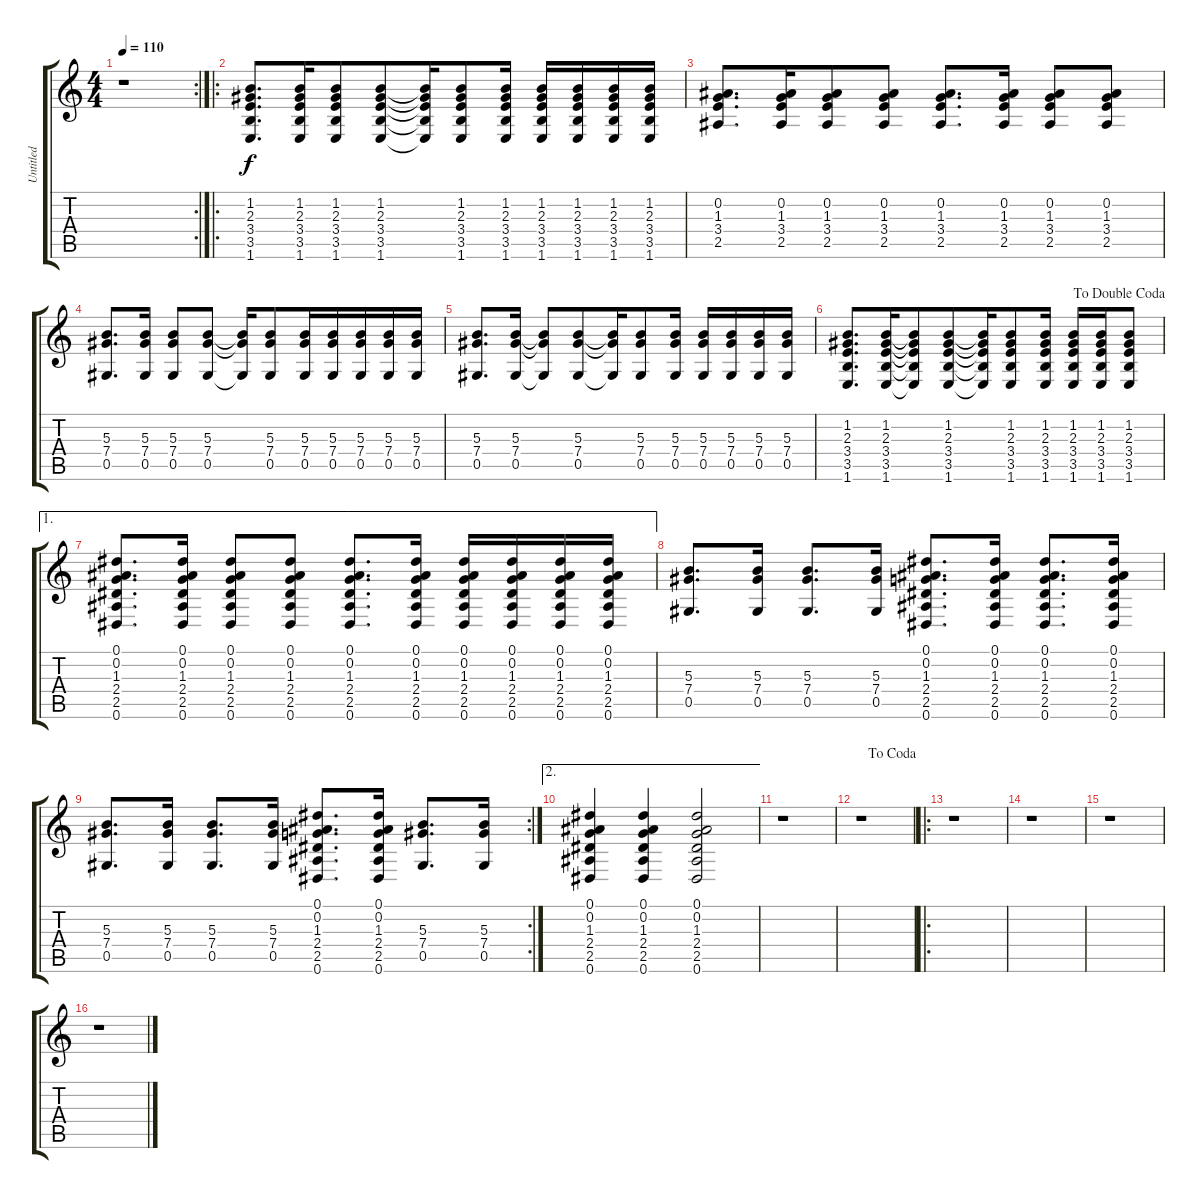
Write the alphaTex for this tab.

\track ("Untitled" "Untitled") {instrument acousticguitarnylon}
\staff {score tabs}
\tuning (Eb4 Bb3 Gb3 Db3 Ab2 Eb2) {hide}
\rc 2
\ts (4 4)
\tempo 110
\clef g2
\ks c
r.1{dy f} |
\ro
(1.2 2.3 3.4 3.5 1.6).8{d beam merge} (1.2 2.3 3.4 3.5 1.6).16{beam merge} (1.2 2.3 3.4 3.5 1.6).8 (1.2 2.3 3.4 3.5 1.6).8{beam merge} (1.2{t} 2.3{t} 3.4{t} 3.5{t} 1.6{t}).16 (1.2 2.3 3.4 3.5 1.6).8{beam merge} (1.2 2.3 3.4 3.5 1.6).16 (1.2 2.3 3.4 3.5 1.6).16 (1.2 2.3 3.4 3.5 1.6).16 (1.2 2.3 3.4 3.5 1.6).16 (1.2 2.3 3.4 3.5 1.6).16 |
(0.2 1.3 3.4 2.5).8{d} (0.2 1.3 3.4 2.5).16{beam merge} (0.2 1.3 3.4 2.5).8{beam merge} (0.2 1.3 3.4 2.5).8 (0.2 1.3 3.4 2.5).8{d} (0.2 1.3 3.4 2.5).16 (0.2 1.3 3.4 2.5).8 (0.2 1.3 3.4 2.5).8 |
(5.3 7.4 0.5).8{d beam merge} (5.3 7.4 0.5).16 (5.3 7.4 0.5).8{beam merge} (5.3 7.4 0.5).8 (5.3{t} 7.4{t} 0.5{t}).16{beam merge} (5.3 7.4 0.5).8{beam merge} (5.3 7.4 0.5).16{beam merge} (5.3 7.4 0.5).16 (5.3 7.4 0.5).16 (5.3 7.4 0.5).16 (5.3 7.4 0.5).16 |
(5.3 7.4 0.5).8{d beam merge} (5.3 7.4 0.5).16 (5.3{t} 7.4{t} 0.5{t}).8 (5.3 7.4 0.5).8{beam merge} (5.3{t} 7.4{t} 0.5{t}).16{beam merge} (5.3 7.4 0.5).8{beam merge} (5.3 7.4 0.5).16 (5.3 7.4 0.5).16{beam merge} (5.3 7.4 0.5).16 (5.3 7.4 0.5).16{beam merge} (5.3 7.4 0.5).16 |
\jump dadoublecoda
(1.2 2.3 3.4 3.5 1.6).8{d beam merge} (1.2 2.3 3.4 3.5 1.6).16{beam merge} (1.2{t} 2.3{t} 3.4{t} 3.5{t} 1.6{t}).8{beam merge} (1.2 2.3 3.4 3.5 1.6).8{beam merge} (1.2{t} 2.3{t} 3.4{t} 3.5{t} 1.6{t}).16{beam merge} (1.2 2.3 3.4 3.5 1.6).8 (1.2 2.3 3.4 3.5 1.6).16 (1.2 2.3 3.4 3.5 1.6).16 (1.2 2.3 3.4 3.5 1.6).16 (1.2 2.3 3.4 3.5 1.6).8 |
\ae 1
(0.1 0.2 1.3 2.4 2.5 0.6).8{d} (0.1 0.2 1.3 2.4 2.5 0.6).16 (0.1 0.2 1.3 2.4 2.5 0.6).8 (0.1 0.2 1.3 2.4 2.5 0.6).8 (0.1 0.2 1.3 2.4 2.5 0.6).8{d} (0.1 0.2 1.3 2.4 2.5 0.6).16 (0.1 0.2 1.3 2.4 2.5 0.6).16 (0.1 0.2 1.3 2.4 2.5 0.6).16 (0.1 0.2 1.3 2.4 2.5 0.6).16 (0.1 0.2 1.3 2.4 2.5 0.6).16 |
(5.3 7.4 0.5).8{d} (5.3 7.4 0.5).16 (5.3 7.4 0.5).8{d} (5.3 7.4 0.5).16 (0.1 0.2 1.3 2.4 2.5 0.6).8{d} (0.1 0.2 1.3 2.4 2.5 0.6).16 (0.1 0.2 1.3 2.4 2.5 0.6).8{d} (0.1 0.2 1.3 2.4 2.5 0.6).16 |
\rc 2
(5.3 7.4 0.5).8{d} (5.3 7.4 0.5).16 (5.3 7.4 0.5).8{d} (5.3 7.4 0.5).16 (0.1 0.2 1.3 2.4 2.5 0.6).8{d} (0.1 0.2 1.3 2.4 2.5 0.6).16 (5.3 7.4 0.5).8{d} (5.3 7.4 0.5).16 |
\ae 2
(0.1 0.2 1.3 2.4 2.5 0.6).4 (0.1 0.2 1.3 2.4 2.5 0.6).4 (0.1 0.2 1.3 2.4 2.5 0.6).2 |
r.1 |
\jump dacoda
r.1 |
\ro
r.1 |
r.1 |
r.1 |
r.1
